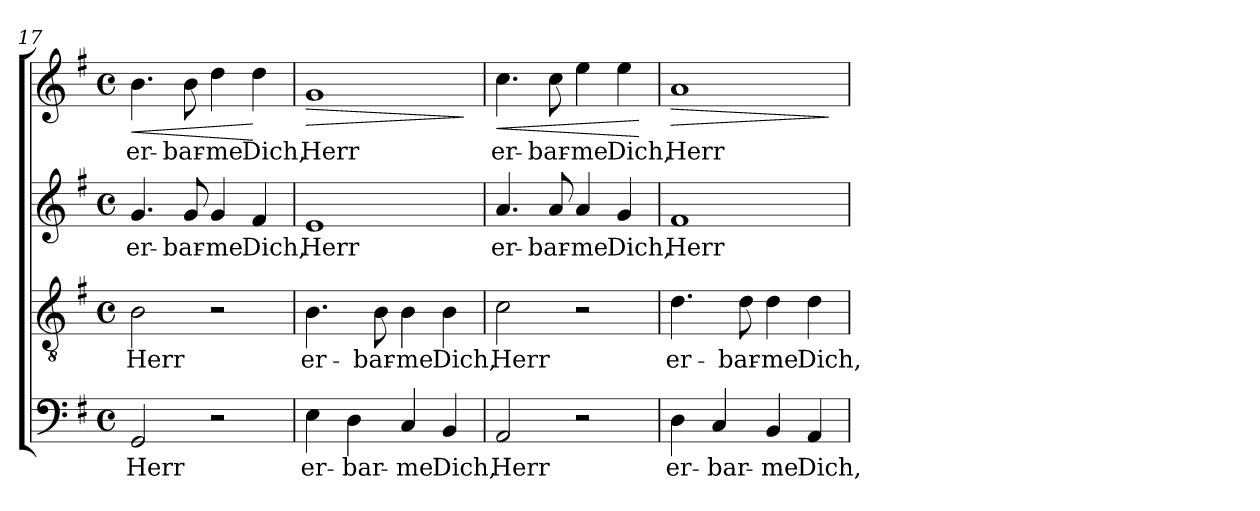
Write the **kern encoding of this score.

**kern	**text	**kern	**text	**kern	**text	**kern	**text	**dynam
*part1	*part1	*part1	*part1	*part1	*part1	*part1	*part1	*part1
*staff4	*staff4	*staff3	*staff3	*staff2	*staff2	*staff1	*staff1	*staff1/2/3/4
*clefF4	*	*clefGv2	*	*clefG2	*	*clefG2	*	*
*k[f#]	*	*k[f#]	*	*k[f#]	*	*k[f#]	*	*
*G:	*	*G:	*	*G:	*	*G:	*	*
*M4/4	*	*M4/4	*	*M4/4	*	*M4/4	*	*
*met(c)	*	*met(c)	*	*met(c)	*	*met(c)	*	*
=17	=17	=17	=17	=17	=17	=17	=17	=17
!	!LO:LY:b	!	!LO:LY:b	!	!LO:LY:b	!	!LO:LY:b	!LO:HP:b
!	!	!	!	!	!	!	!	!LO:DY:n=1:a=2
!	!	!	!	!	!	!	!	!LO:DY:n=2:a
2GG/	Herr	2B\	Herr	4.g/	er-	4.b\	er-	< mf mf
!	!	!	!	!	!LO:LY:b	!	!LO:LY:b	!
.	.	.	.	8g/	-bar-	8b\	-bar-	.
!	!	!	!	!	!LO:LY:b	!	!LO:LY:b	!
2r	.	2r	.	4g/	-me	4dd\	-me	.
!	!	!	!	!	!LO:LY:b	!	!LO:LY:b	!
.	.	.	.	4f#/	Dich,	4dd\	Dich,	[
=18	=18	=18	=18	=18	=18	=18	=18	=18
!	!LO:LY:b	!	!LO:LY:b	!	!LO:LY:b	!	!LO:LY:b	!LO:HP:b
!	!	!	!	!	!	!	!	!LO:DY:n=1:a=4
!	!	!	!	!	!	!	!	!LO:DY:n=2:a=3
4E\	er-	4.B\	er-	1e	Herr	1g	Herr	> mf mf
!	!LO:LY:b	!	!	!	!	!	!	!
4D\	-bar-	.	.	.	.	.	.	.
!	!	!	!LO:LY:b	!	!	!	!	!
.	.	8B\	-bar-	.	.	.	.	.
!	!LO:LY:b	!	!LO:LY:b	!	!	!	!	!
4C/	-me	4B\	-me	.	.	.	.	.
!	!LO:LY:b	!	!LO:LY:b	!	!	!	!	!
4BB/	Dich,	4B\	Dich,	.	.	.	.	.
.	.	.	.	.	.	.	.	]
=19	=19	=19	=19	=19	=19	=19	=19	=19
!	!LO:LY:b	!	!LO:LY:b	!	!LO:LY:b	!	!LO:LY:b	!LO:HP:b
2AA/	Herr	2c\	Herr	4.a/	er-	4.cc\	er-	<
!	!	!	!	!	!LO:LY:b	!	!LO:LY:b	!
.	.	.	.	8a/	-bar-	8cc\	-bar-	.
!	!	!	!	!	!LO:LY:b	!	!LO:LY:b	!
2r	.	2r	.	4a/	-me	4ee\	-me	.
!	!	!	!	!	!LO:LY:b	!	!LO:LY:b	!
.	.	.	.	4g/	Dich,	4ee\	Dich,	.
.	.	.	.	.	.	.	.	[
=20	=20	=20	=20	=20	=20	=20	=20	=20
!	!LO:LY:b	!	!LO:LY:b	!	!LO:LY:b	!	!LO:LY:b	!LO:HP:b
4D\	er-	4.d\	er-	1f#	Herr	1a	Herr	>
!	!LO:LY:b	!	!	!	!	!	!	!
4C/	-bar-	.	.	.	.	.	.	.
!	!	!	!LO:LY:b	!	!	!	!	!
.	.	8d\	-bar-	.	.	.	.	.
!	!LO:LY:b	!	!LO:LY:b	!	!	!	!	!
4BB/	-me	4d\	-me	.	.	.	.	.
!	!LO:LY:b	!	!LO:LY:b	!	!	!	!	!
4AA/	Dich,	4d\	Dich,	.	.	.	.	.
.	.	.	.	.	.	.	.	]
=	=	=	=	=	=	=	=	=
*-	*-	*-	*-	*-	*-	*-	*-	*-
